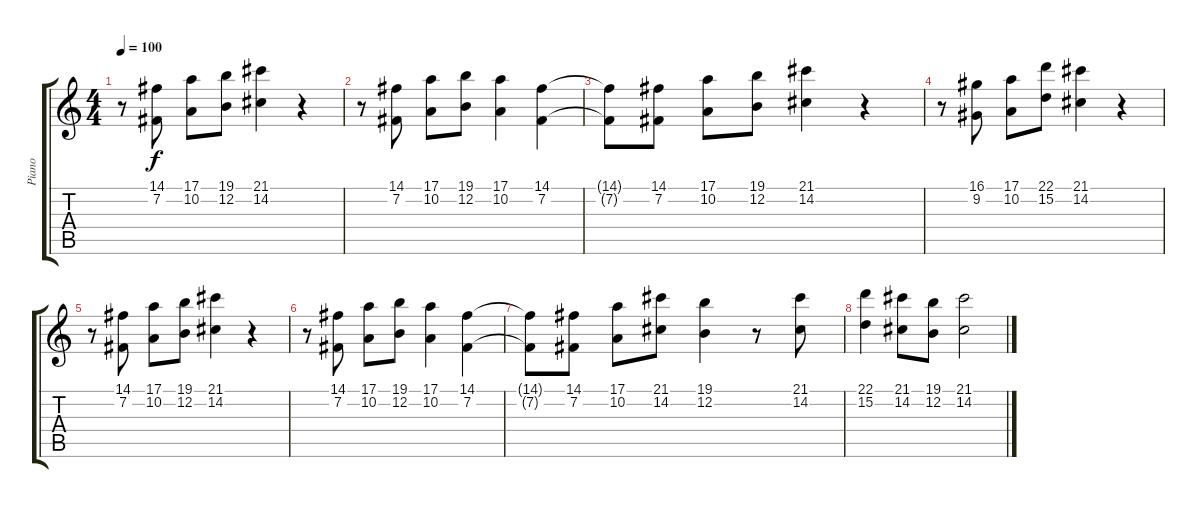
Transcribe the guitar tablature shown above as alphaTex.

\track ("Piano" "Piano") {instrument acousticgrandpiano}
\staff {score tabs}
\tuning (E4 B3 G3 D3 A2 E2) {hide}
\ts (4 4)
\tempo 100
\clef g2
\ks c
r.8{dy f} (14.1 7.2).8 (17.1 10.2).8 (19.1 12.2).8 (21.1 14.2).4 r.4 |
r.8 (14.1 7.2).8 (17.1 10.2).8 (19.1 12.2).8 (17.1 10.2).4 (14.1 7.2).4 |
(14.1{t} 7.2{t}).8 (14.1 7.2).8 (17.1 10.2).8 (19.1 12.2).8 (21.1 14.2).4 r.4 |
r.8 (16.1 9.2).8 (17.1 10.2).8 (22.1 15.2).8 (21.1 14.2).4 r.4 |
r.8 (14.1 7.2).8 (17.1 10.2).8 (19.1 12.2).8 (21.1 14.2).4 r.4 |
r.8 (14.1 7.2).8 (17.1 10.2).8 (19.1 12.2).8 (17.1 10.2).4 (14.1 7.2).4 |
(14.1{t} 7.2{t}).8 (14.1 7.2).8 (17.1 10.2).8 (21.1 14.2).8 (19.1 12.2).4 r.8 (21.1 14.2).8 |
(22.1 15.2).4 (21.1 14.2).8 (19.1 12.2).8 (21.1 14.2).2
